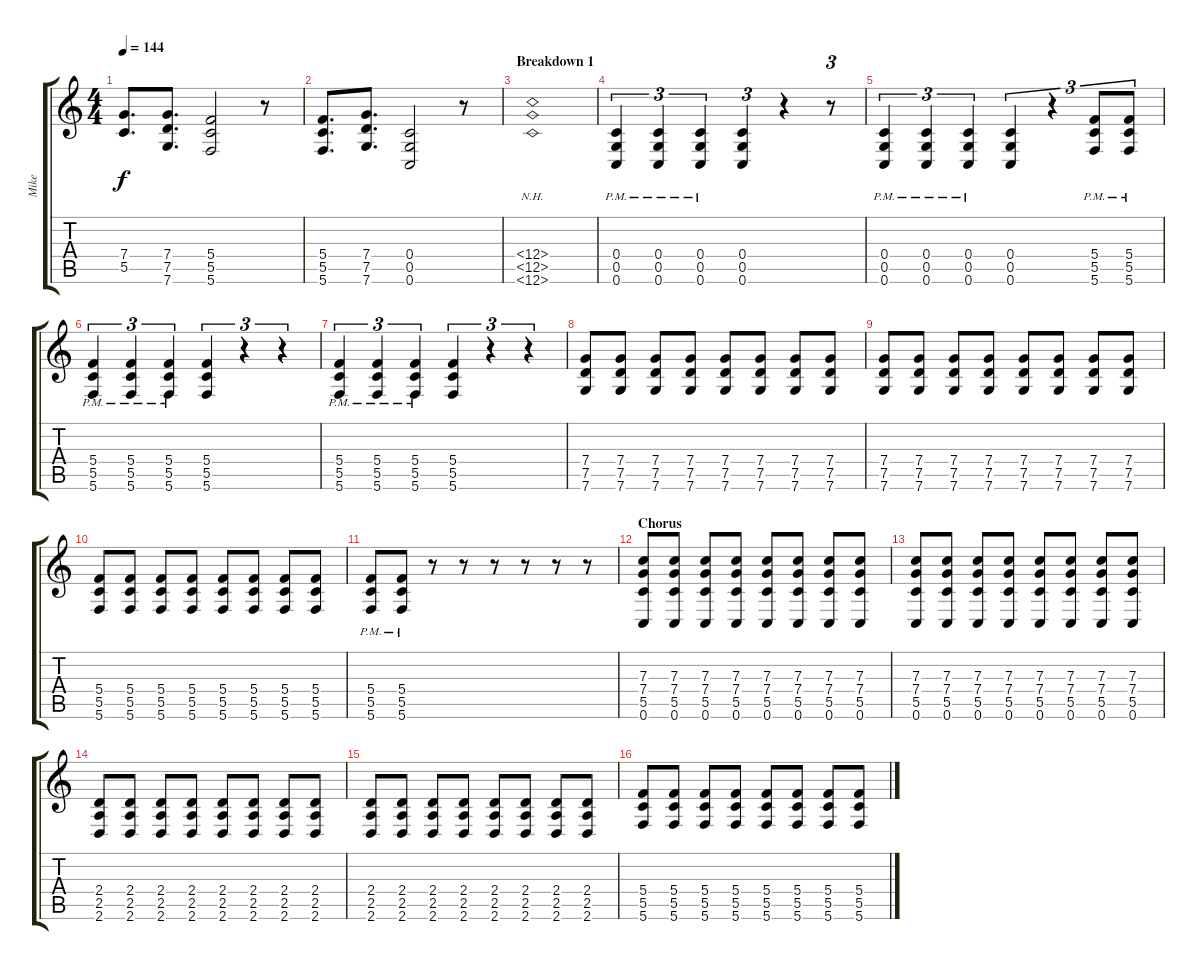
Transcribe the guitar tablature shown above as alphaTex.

\track ("Mike" "Mike") {instrument distortionguitar}
\staff {score tabs}
\tuning (D4 A3 F3 C3 G2 C2) {hide}
\ts (4 4)
\tempo 144
\clef g2
\ks c
(7.4 5.5).8{d dy f} (7.4 7.5 7.6).8{d} (5.4 5.5 5.6).2 r.8 |
(5.4 5.5 5.6).8{d} (7.4 7.5 7.6).8{d} (0.4 0.5 0.6).2 r.8 |
\section ("" "Breakdown 1")
(0.4{nh} 0.5{nh} 0.6{nh}).1 |
(0.4{pm} 0.5{pm} 0.6{pm}).4{tu (3 2)} (0.4{pm} 0.5{pm} 0.6{pm}).4{tu (3 2)} (0.4{pm} 0.5{pm} 0.6{pm}).4{tu (3 2)} (0.4 0.5 0.6).4{tu (3 2)} r.4 r.8{tu (3 2)} |
(0.4{pm} 0.5{pm} 0.6{pm}).4{tu (3 2)} (0.4{pm} 0.5{pm} 0.6{pm}).4{tu (3 2)} (0.4{pm} 0.5{pm} 0.6{pm}).4{tu (3 2)} (0.4 0.5 0.6).4{tu (3 2)} r.4{tu (3 2)} (5.4{pm} 5.5{pm} 5.6{pm}).8{tu (3 2)} (5.4{pm} 5.5{pm} 5.6{pm}).8{tu (3 2)} |
(5.4{pm} 5.5{pm} 5.6{pm}).4{tu (3 2)} (5.4{pm} 5.5{pm} 5.6{pm}).4{tu (3 2)} (5.4{pm} 5.5{pm} 5.6{pm}).4{tu (3 2)} (5.4 5.5 5.6).4{tu (3 2)} r.4{tu (3 2)} r.4{tu (3 2)} |
(5.4{pm} 5.5{pm} 5.6{pm}).4{tu (3 2)} (5.4{pm} 5.5{pm} 5.6{pm}).4{tu (3 2)} (5.4{pm} 5.5{pm} 5.6{pm}).4{tu (3 2)} (5.4 5.5 5.6).4{tu (3 2)} r.4{tu (3 2)} r.4{tu (3 2)} |
(7.4 7.5 7.6).8 (7.4 7.5 7.6).8 (7.4 7.5 7.6).8 (7.4 7.5 7.6).8 (7.4 7.5 7.6).8 (7.4 7.5 7.6).8 (7.4 7.5 7.6).8 (7.4 7.5 7.6).8 |
(7.4 7.5 7.6).8 (7.4 7.5 7.6).8 (7.4 7.5 7.6).8 (7.4 7.5 7.6).8 (7.4 7.5 7.6).8 (7.4 7.5 7.6).8 (7.4 7.5 7.6).8 (7.4 7.5 7.6).8 |
(5.4 5.5 5.6).8 (5.4 5.5 5.6).8 (5.4 5.5 5.6).8 (5.4 5.5 5.6).8 (5.4 5.5 5.6).8 (5.4 5.5 5.6).8 (5.4 5.5 5.6).8 (5.4 5.5 5.6).8 |
(5.4{pm} 5.5{pm} 5.6{pm}).8 (5.4{pm} 5.5{pm} 5.6{pm}).8 r.8 r.8 r.8 r.8 r.8 r.8 |
\section ("" "Chorus")
(7.3 7.4 5.5 0.6).8 (7.3 7.4 5.5 0.6).8 (7.3 7.4 5.5 0.6).8 (7.3 7.4 5.5 0.6).8 (7.3 7.4 5.5 0.6).8 (7.3 7.4 5.5 0.6).8 (7.3 7.4 5.5 0.6).8 (7.3 7.4 5.5 0.6).8 |
(7.3 7.4 5.5 0.6).8 (7.3 7.4 5.5 0.6).8 (7.3 7.4 5.5 0.6).8 (7.3 7.4 5.5 0.6).8 (7.3 7.4 5.5 0.6).8 (7.3 7.4 5.5 0.6).8 (7.3 7.4 5.5 0.6).8 (7.3 7.4 5.5 0.6).8 |
(2.4 2.5 2.6).8 (2.4 2.5 2.6).8 (2.4 2.5 2.6).8 (2.4 2.5 2.6).8 (2.4 2.5 2.6).8 (2.4 2.5 2.6).8 (2.4 2.5 2.6).8 (2.4 2.5 2.6).8 |
(2.4 2.5 2.6).8 (2.4 2.5 2.6).8 (2.4 2.5 2.6).8 (2.4 2.5 2.6).8 (2.4 2.5 2.6).8 (2.4 2.5 2.6).8 (2.4 2.5 2.6).8 (2.4 2.5 2.6).8 |
(5.4 5.5 5.6).8 (5.4 5.5 5.6).8 (5.4 5.5 5.6).8 (5.4 5.5 5.6).8 (5.4 5.5 5.6).8 (5.4 5.5 5.6).8 (5.4 5.5 5.6).8 (5.4 5.5 5.6).8
